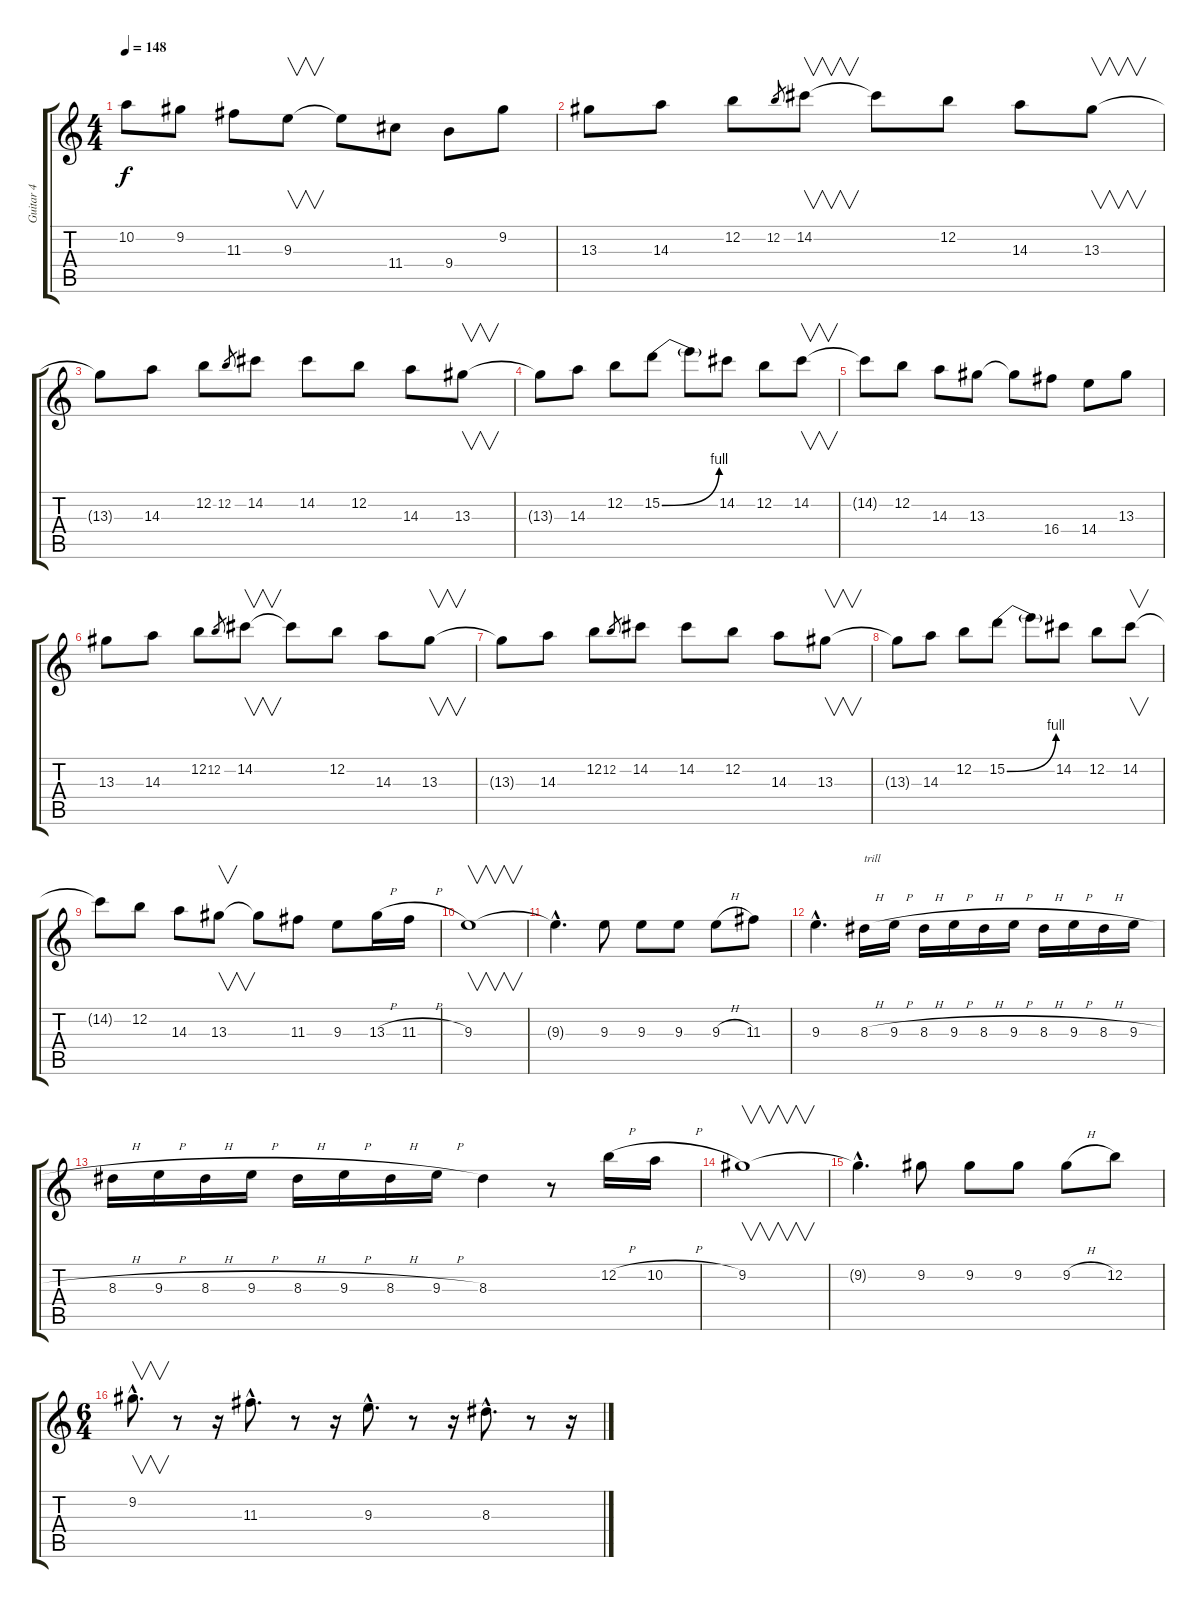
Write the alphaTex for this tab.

\track ("Guitar 4" "Guitar 4") {instrument overdrivenguitar}
\staff {score tabs}
\tuning (E4 B3 G3 D3 A2 E2) {hide}
\ts (4 4)
\tempo 148
\clef g2
\ks c
10.2{t}.8{dy f} 9.2.8 11.3.8 9.3.8{v} 9.3{t}.8 11.4.8 9.4.8 9.2.8 |
13.3.8 14.3.8 12.2.8 12.2.8{gr} 14.2.8{v} 14.2{t}.8 12.2.8 14.3.8 13.3.8{v} |
13.3{t}.8 14.3.8 12.2.8 12.2.8{gr} 14.2.8 14.2.8 12.2.8 14.3.8 13.3.8{v} |
13.3{t}.8 14.3.8 12.2.8 15.2{be (bend 0 0 60 4)}.8 15.2{t}.8 14.2.8 12.2.8 14.2.8{v} |
14.2{t}.8 12.2.8 14.3.8 13.3.8 13.3{t}.8 16.4.8 14.4.8 13.3.8 |
13.3.8 14.3.8 12.2.8 12.2.8{gr} 14.2.8{v} 14.2{t}.8 12.2.8 14.3.8 13.3.8{v} |
13.3{t}.8 14.3.8 12.2.8 12.2.8{gr} 14.2.8 14.2.8 12.2.8 14.3.8 13.3.8{v} |
13.3{t}.8 14.3.8 12.2.8 15.2{be (bend 0 0 60 4)}.8 15.2{t}.8 14.2.8 12.2.8 14.2.8{v} |
14.2{t}.8 12.2.8 14.3.8 13.3.8{v} 13.3{t}.8 11.3.8 9.3.8 13.3{h}.16 11.3{h}.16 |
9.3.1{v} |
9.3{hac t}.4{d} 9.3.8 9.3.8 9.3.8 9.3{h}.8 11.3.8 |
9.3{hac}.4{d} 8.3{h}.16{txt "trill"} 9.3{h}.16 8.3{h}.16 9.3{h}.16 8.3{h}.16 9.3{h}.16 8.3{h}.16 9.3{h}.16 8.3{h}.16 9.3{h}.16 |
8.3{h}.16 9.3{h}.16 8.3{h}.16 9.3{h}.16 8.3{h}.16 9.3{h}.16 8.3{h}.16 9.3{h}.16 8.3.4 r.8 12.2{h}.16 10.2{h}.16 |
9.2.1{v} |
9.2{hac t}.4{d} 9.2.8 9.2.8 9.2.8 9.2{h}.8 12.2.8 |
\ts (6 4)
9.2{hac}.8{v d} r.8 r.16 11.3{hac}.8{d} r.8 r.16 9.3{hac}.8{d} r.8 r.16 8.3{hac}.8{d} r.8 r.16
